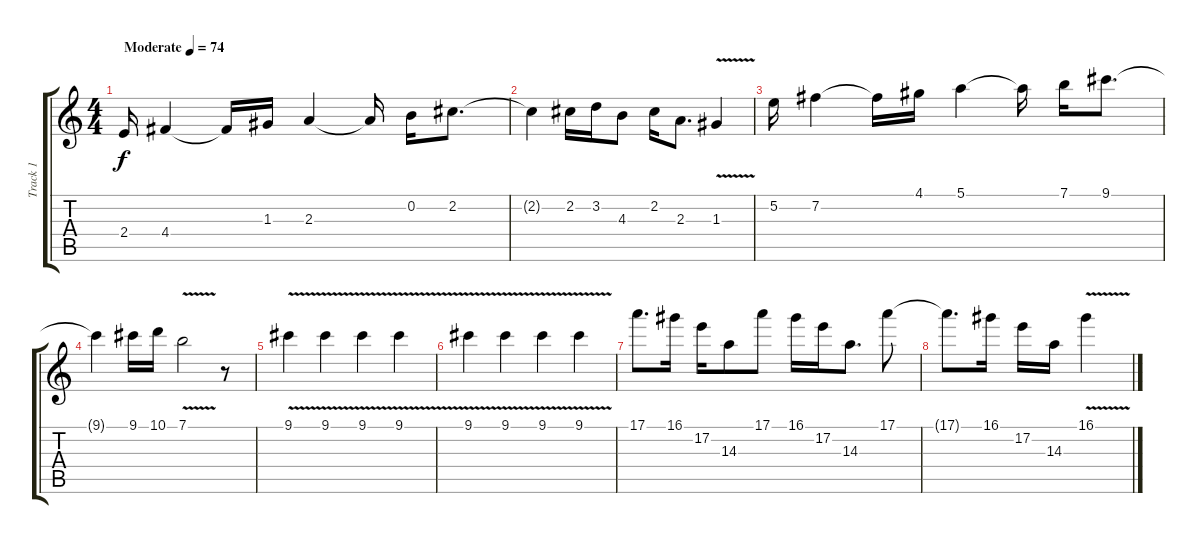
\track ("Track 1" "Track 1") {instrument overdrivenguitar}
\staff {score tabs}
\tuning (E4 B3 G3 D3 A2 E2) {hide}
\ts (4 4)
\section ("" "")
\tempo (74 "Moderate")
\clef g2
\ks c
2.4.16{dy f instrument overdrivenguitar} 4.4.4 4.4{t}.16 1.3.16 2.3.4 2.3{t}.16 0.2.16 2.2.8{d} |
2.2{t}.4 2.2.16 3.2.16 4.3.8 2.2.16 2.3.8{d} 1.3{v}.4 |
5.2.16 7.2.4 7.2{t}.16 4.1.16 5.1.4 5.1{t}.16 7.1.16 9.1.8{d} |
9.1{t}.4 9.1.16 10.1.16 7.1{v}.2 r.8 |
9.1{v}.4 9.1{v}.4 9.1{v}.4 9.1{v}.4 |
9.1{v}.4 9.1{v}.4 9.1{v}.4 9.1{v}.4 |
17.1.8{d} 16.1.16 17.2.16 14.3.8 17.1.8 16.1.16 17.2.16 14.3.8{d} 17.1.8 |
17.1{t}.8{d} 16.1.16 17.2.16 14.3.16 16.1{v}.4
